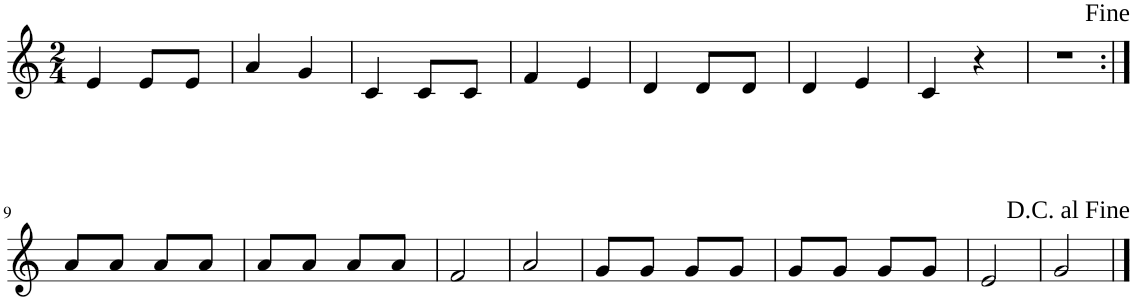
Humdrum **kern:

**kern
*part1
*staff1
*I"Voice
*clefG2
*k[]
*M2/4
=1
4e/
8e/L
8e/J
=2
4a/
4g/
=3
4c/
8c/L
8c/J
=4
4f/
4e/
=5
4d/
8d/L
8d/J
=6
4d/
4e/
=7
4c/
4r
=8
2r
!LO:TX:a:t=<font face="Times New Roman"/>Fine
!!LO:LB:g=z
=9:|!
8a/L
8a/J
8a/L
8a/J
=10
8a/L
8a/J
8a/L
8a/J
=11
2f/
=12
2a/
=13
8g/L
8g/J
8g/L
8g/J
=14
8g/L
8g/J
8g/L
8g/J
=15
2e/
=16
2g/
!LO:TX:a:t=<font face="Times New Roman"/>D.C. al Fine
==
*-
